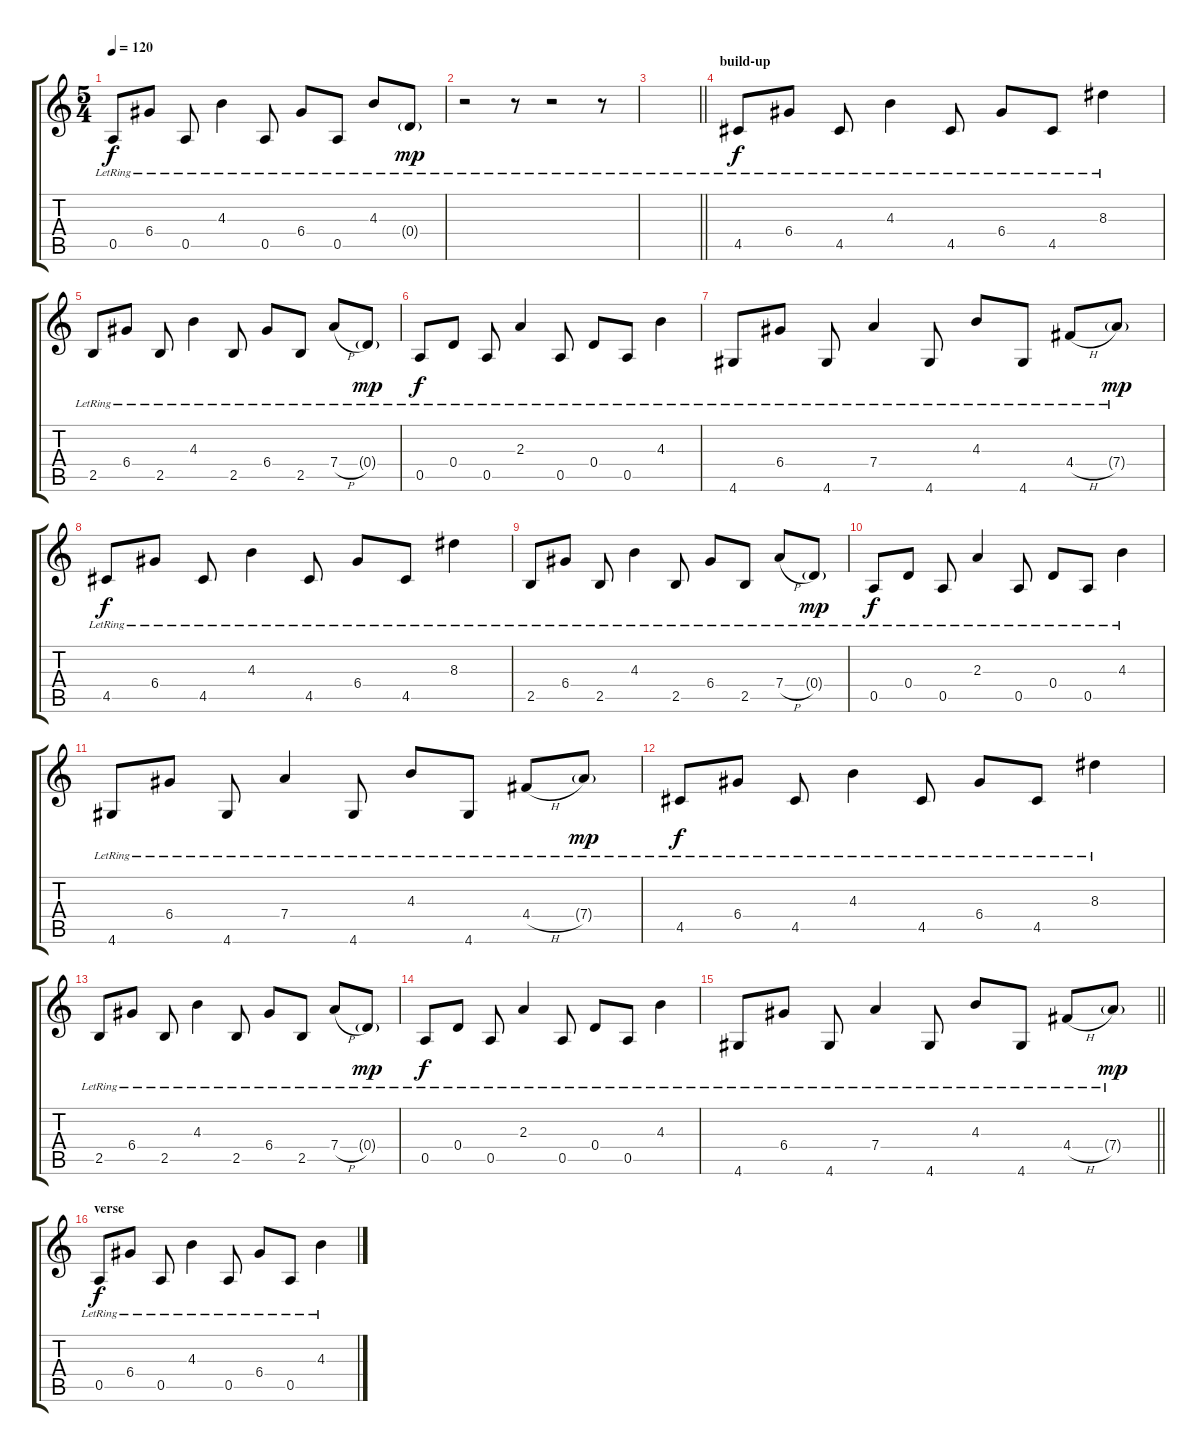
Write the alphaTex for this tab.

\track "" {instrument electricguitarclean}
\staff {score tabs}
\tuning (E4 B3 G3 D3 A2 E2) {hide}
\ts (5 4)
\tempo 120
\clef g2
\ks c
0.5{lr}.8{dy f} 6.4{lr}.8 0.5{lr}.8 4.3{lr}.4 0.5{lr}.8 6.4{lr}.8 0.5{lr}.8 4.3{lr}.8 0.4{g lr}.8{dy mp} |
r.2 r.8 r.2 r.8{volume 0} |
\barLineRight lightlight
|
\section ("" "build-up")
4.5{lr}.8{dy f volume 5} 6.4{lr}.8 4.5{lr}.8 4.3{lr}.4 4.5{lr}.8 6.4{lr}.8 4.5{lr}.8 8.3{lr}.4 |
2.5{lr}.8 6.4{lr}.8 2.5{lr}.8 4.3{lr}.4 2.5{lr}.8 6.4{lr}.8 2.5{lr}.8 7.4{h lr}.8 0.4{g lr}.8{dy mp} |
0.5{lr}.8{dy f volume 13} 0.4{lr}.8 0.5{lr}.8 2.3{lr}.4 0.5{lr}.8 0.4{lr}.8 0.5{lr}.8 4.3{lr}.4 |
4.6{lr}.8 6.4{lr}.8 4.6{lr}.8 7.4{lr}.4 4.6{lr}.8 4.3{lr}.8 4.6{lr}.8 4.4{h lr}.8 7.4{g lr}.8{dy mp} |
4.5{lr}.8{dy f} 6.4{lr}.8 4.5{lr}.8 4.3{lr}.4 4.5{lr}.8 6.4{lr}.8 4.5{lr}.8 8.3{lr}.4 |
2.5{lr}.8 6.4{lr}.8 2.5{lr}.8 4.3{lr}.4 2.5{lr}.8 6.4{lr}.8 2.5{lr}.8 7.4{h lr}.8 0.4{g lr}.8{dy mp} |
0.5{lr}.8{dy f} 0.4{lr}.8 0.5{lr}.8 2.3{lr}.4 0.5{lr}.8 0.4{lr}.8 0.5{lr}.8 4.3{lr}.4 |
4.6{lr}.8 6.4{lr}.8 4.6{lr}.8 7.4{lr}.4 4.6{lr}.8 4.3{lr}.8 4.6{lr}.8 4.4{h lr}.8 7.4{g lr}.8{dy mp} |
4.5{lr}.8{dy f} 6.4{lr}.8 4.5{lr}.8 4.3{lr}.4 4.5{lr}.8 6.4{lr}.8 4.5{lr}.8 8.3{lr}.4 |
2.5{lr}.8 6.4{lr}.8 2.5{lr}.8 4.3{lr}.4 2.5{lr}.8 6.4{lr}.8 2.5{lr}.8 7.4{h lr}.8 0.4{g lr}.8{dy mp} |
0.5{lr}.8{dy f} 0.4{lr}.8 0.5{lr}.8 2.3{lr}.4 0.5{lr}.8 0.4{lr}.8 0.5{lr}.8 4.3{lr}.4 |
\barLineRight lightlight
4.6{lr}.8 6.4{lr}.8 4.6{lr}.8 7.4{lr}.4 4.6{lr}.8 4.3{lr}.8 4.6{lr}.8 4.4{h lr}.8 7.4{g lr}.8{dy mp} |
\section ("" "verse")
0.5{lr}.8{dy f} 6.4{lr}.8 0.5{lr}.8 4.3{lr}.4 0.5{lr}.8 6.4{lr}.8 0.5{lr}.8 4.3{lr}.4
